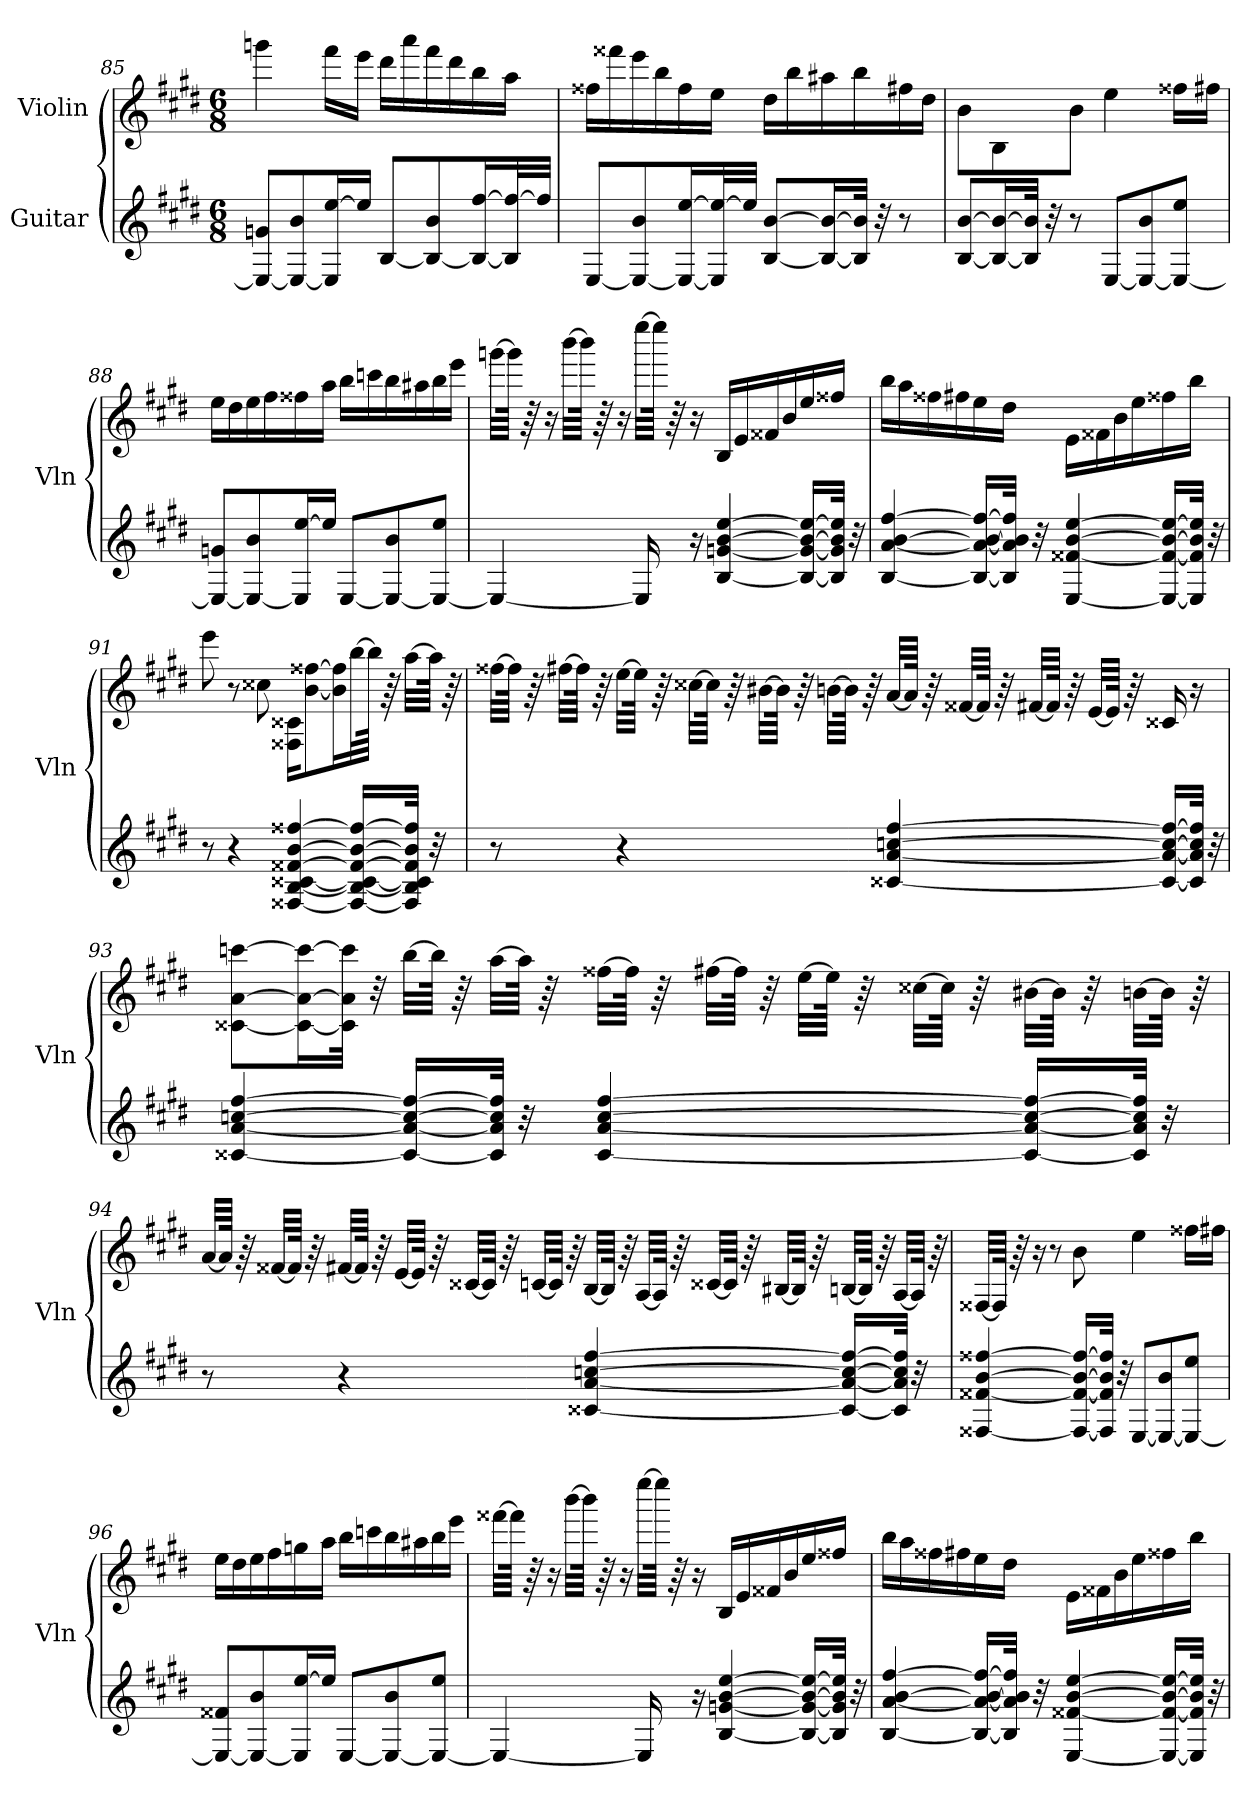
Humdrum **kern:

**kern	**kern
*part2	*part1
*staff2	*staff1
*I"Guitar	*I"Violin
*	*I'Vln
*clefG2	*clefG2
*k[f#c#g#d#]	*k[f#c#g#d#]
*E:	*E:
*M6/8	*M6/8
=85	=85
8E/_ 8gn/L	4gggn\
8E/_ 8b/	.
16E/] [16ee/L	16fff#\LL
16ee/JJ]	16eee\JJ
[8B/L	16ddd#\LL
.	16aaa\
8B/_ 8b/	16fff#\
.	16ddd#\
16B/_ [16ff#/L	16bb\
32B/] 32ff#/_L	16aa\JJ
32ff#/JJJ]	.
!!LO:LB:g=z
=86	=86
[8E/L	16ff##X\LL
.	16fff##X\
8E/_ 8b/	16eee\
.	16bb\
16E/_ [16ee/L	16ff##\
32E/] 32ee/_L	16ee\JJ
32ee/JJJ]	.
[8B/ [8b/L	16dd#\LL
.	16bb\
16B/_ 16b/_L	16aa#X\
32B/] 32b/]JJk	16bb\
32r	.
8r	16ff#X\
.	16dd#\JJ
=87	=87
[8B/ [8b/L	8b\L
16B/_ 16b/_L	8B\
32B/] 32b/]JJk	.
32r	.
8r	8b\J
[8E/L	4ee\
8E/_ 8b/	.
8E/_ 8ee/J	16ff##X\LL
.	16ff#X\JJ
=88	=88
8E/_ 8gn/L	16ee\LL
.	16dd#\
8E/_ 8b/	16ee\
.	16ff#\
16E/] [16ee/L	16ff##X\
16ee/JJ]	16aa\JJ
[8E/L	16bb\LL
.	16cccn\
8E/_ 8b/	16bb\
.	16aa#X\
8E/_ 8ee/J	16bb\
.	16eee\JJ
!!LO:LB:g=z
=89	=89
4E/_	[32gggn\LLL
.	64ggg\JJJk]
.	64r
.	16r
.	[32bbb\LLL
.	64bbb\JJJk]
.	64r
.	16r
16E/]	[32eeee\LLL
.	64eeee\JJJk]
.	64r
16r	16r
[4B/ [4gn/ [4b/ [4ee/	16B/LL
.	16e/
.	16f##X/
.	16b/
16B/_ 16g/_ 16b/_ 16ee/_LL	16ee/
32B/] 32g/] 32b/] 32ee/]JJk	16ff##X/JJ
32r	.
=90	=90
[4B/ [4a/ [4b/ [4ff#/	16bb\LL
.	16aa\
.	16ff##X\
.	16ff#X\
16B/_ 16a/_ 16b/_ 16ff#/_LL	16ee\
32B/] 32a/] 32b/] 32ff#/]JJk	16dd#\JJ
32r	.
[4E/ [4f##X/ [4b/ [4ee/	16e\LL
.	16f##X\
.	16b\
.	16ee\
16E/_ 16f##/_ 16b/_ 16ee/_LL	16ff##X\
32E/] 32f##/] 32b/] 32ee/]JJk	16bb\JJ
32r	.
!!LO:LB:g=z
=91	=91
8r	8eee\
4r	8r
.	8cc##X\
[4F##X/ [4B/ [4c##X/ [4f##X/ [4b/ [4ff##X/	16F##X\ 16c##X\KL
.	[8b\ [8ff##X\
.	16b\] 16ff##\]L
16F##/_ 16B/_ 16c##/_ 16f##/_ 16b/_ 16ff##/_LL	[32bb\L
.	64bb\JJJk]
.	64r
32F##/] 32B/] 32c##/] 32f##/] 32b/] 32ff##/]JJk	[32aa\LLL
32r	64aa\JJJk]
.	64r
!!LO:LB:g=z
=92	=92
8r	[32ff##X\LLL
.	64ff##\JJJk]
.	64r
.	[32ff#X\LLL
.	64ff#\JJJk]
.	64r
4r	[32ee\LLL
.	64ee\JJJk]
.	64r
.	[32cc##X\LLL
.	64cc##\JJJk]
.	64r
.	[32b#X\LLL
.	64b#\JJJk]
.	64r
.	[32bn\LLL
.	64b\JJJk]
.	64r
[4c##X/ [4a/ [4ccn/ [4ff#/	[32a/LLL
.	64a/JJJk]
.	64r
.	[32f##X/LLL
.	64f##/JJJk]
.	64r
.	[32f#X/LLL
.	64f#/JJJk]
.	64r
.	[32e/LLL
.	64e/JJJk]
.	64r
16c##/_ 16a/_ 16cc/_ 16ff#/_LL	16c##X/
32c##/] 32a/] 32cc/] 32ff#/]JJk	16r
32r	.
!!LO:PB:g=z
=93	=93
[4c##X/ [4a/ [4ccn/ [4ff#/	[8c##X\ [8a\ [8cccn\L
.	16c##\_ 16a\_ 16ccc\_L
.	32c##\] 32a\] 32ccc\]JJk
.	32r
16c##/_ 16a/_ 16cc/_ 16ff#/_LL	[32bb\LLL
.	64bb\JJJk]
.	64r
32c##/] 32a/] 32cc/] 32ff#/]JJk	[32aa\LLL
32r	64aa\JJJk]
.	64r
[4c##/ [4a/ [4cc/ [4ff#/	[32ff##X\LLL
.	64ff##\JJJk]
.	64r
.	[32ff#X\LLL
.	64ff#\JJJk]
.	64r
.	[32ee\LLL
.	64ee\JJJk]
.	64r
.	[32cc##X\LLL
.	64cc##\JJJk]
.	64r
16c##/_ 16a/_ 16cc/_ 16ff#/_LL	[32b#X\LLL
.	64b#\JJJk]
.	64r
32c##/] 32a/] 32cc/] 32ff#/]JJk	[32bn\LLL
32r	64b\JJJk]
.	64r
!!LO:LB:g=z
=94	=94
8r	[32a/LLL
.	64a/JJJk]
.	64r
.	[32f##X/LLL
.	64f##/JJJk]
.	64r
4r	[32f#X/LLL
.	64f#/JJJk]
.	64r
.	[32e/LLL
.	64e/JJJk]
.	64r
.	[32c##X/LLL
.	64c##/JJJk]
.	64r
.	[32cn/LLL
.	64c/JJJk]
.	64r
[4c##X/ [4a/ [4ccn/ [4ff#/	[32B/LLL
.	64B/JJJk]
.	64r
.	[32A/LLL
.	64A/JJJk]
.	64r
.	[32c##X/LLL
.	64c##/JJJk]
.	64r
.	[32B#X/LLL
.	64B#/JJJk]
.	64r
16c##/_ 16a/_ 16cc/_ 16ff#/_LL	[32Bn/LLL
.	64B/JJJk]
.	64r
32c##/] 32a/] 32cc/] 32ff#/]JJk	[32A/LLL
32r	64A/JJJk]
.	64r
!!LO:LB:g=z
=95	=95
[4F##X/ [4f##X/ [4b/ [4ff##X/	[32F##X/LLL
.	64F##/JJJk]
.	64r
.	16r
.	8r
16F##/_ 16f##/_ 16b/_ 16ff##/_LL	8b\
32F##/] 32f##/] 32b/] 32ff##/]JJk	.
32r	.
[8E/L	4ee\
8E/_ 8b/	.
8E/_ 8ee/J	16ff##X\LL
.	16ff#X\JJ
=96	=96
8E/_ 8f##X/L	16ee\LL
.	16dd#\
8E/_ 8b/	16ee\
.	16ff#\
16E/] [16ee/L	16ggn\
16ee/JJ]	16aa\JJ
[8E/L	16bb\LL
.	16cccn\
8E/_ 8b/	16bb\
.	16aa#X\
8E/_ 8ee/J	16bb\
.	16eee\JJ
!!LO:LB:g=z
=97	=97
4E/_	[32fff##X\LLL
.	64fff##\JJJk]
.	64r
.	16r
.	[32bbb\LLL
.	64bbb\JJJk]
.	64r
.	16r
16E/]	[32eeee\LLL
.	64eeee\JJJk]
.	64r
16r	16r
[4B/ [4gn/ [4b/ [4ee/	16B/LL
.	16e/
.	16f##X/
.	16b/
16B/_ 16g/_ 16b/_ 16ee/_LL	16ee/
32B/] 32g/] 32b/] 32ee/]JJk	16ff##X/JJ
32r	.
=98	=98
[4B/ [4a/ [4b/ [4ff#/	16bb\LL
.	16aa\
.	16ff##X\
.	16ff#X\
16B/_ 16a/_ 16b/_ 16ff#/_LL	16ee\
32B/] 32a/] 32b/] 32ff#/]JJk	16dd#\JJ
32r	.
[4E/ [4f##X/ [4b/ [4ee/	16e\LL
.	16f##X\
.	16b\
.	16ee\
16E/_ 16f##/_ 16b/_ 16ee/_LL	16ff##X\
32E/] 32f##/] 32b/] 32ee/]JJk	16bb\JJ
32r	.
=	=
*-	*-
